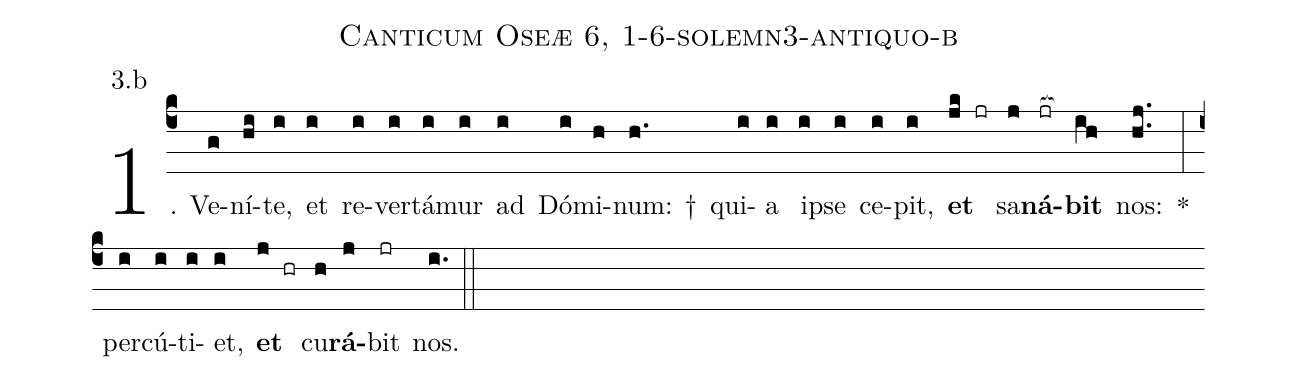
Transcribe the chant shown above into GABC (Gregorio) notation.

name: Canticum Oseæ 6, 1-6-solemn3-antiquo-b;
annotation: 3.b;
%%
(c4)1. Ve(g)ní(hi)te,(i) et(i) re(i)ver(i)tá(i)mur(i) ad(i) Dó(i)mi(h)num: †(h.) qui(i)a(i) ip(i)se(i) ce(i)pit,(i) <b>et</b>(jk jr) sa(j)<b>ná</b>(jr[ocb:1{])<b>bit</b>(ih[ocb:0}]) nos:(hj..) *(:) per(i)cú(i)ti(i)et,(i) <b>et</b>(j hr) cu(h)<b>rá</b>(j)bit(jr) nos.(i.) (::)
